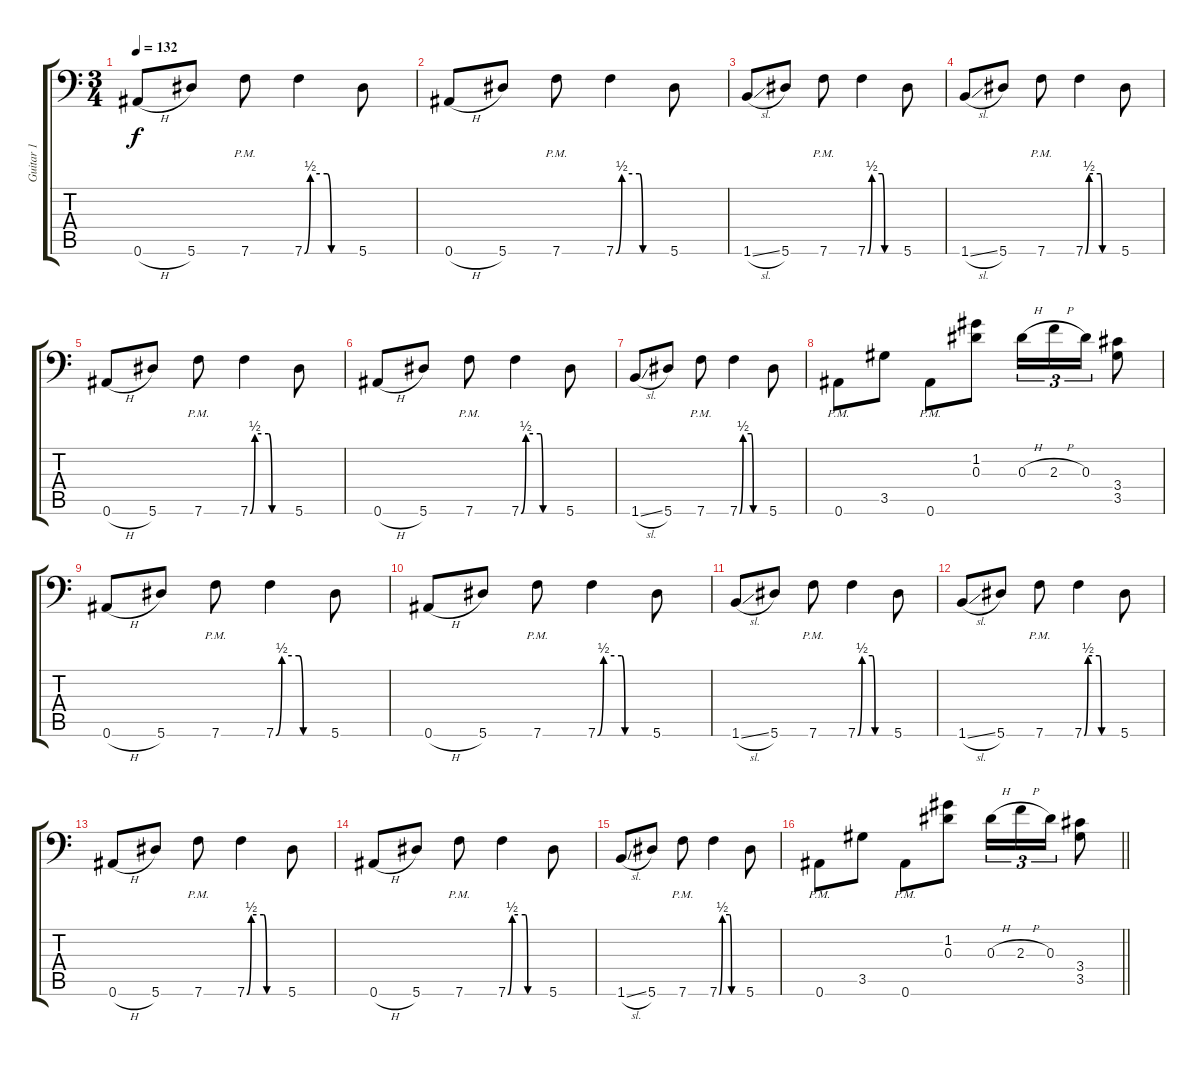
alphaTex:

\track ("Guitar 1" "Guitar 1") {instrument distortionguitar}
\staff {score tabs}
\tuning (C4 G3 Eb3 Bb2 F2 Bb1) {hide}
\ts (3 4)
\tempo 132
\clef f4
\ks c
0.6{h}.8{dy f} 5.6.8 7.6{pm}.8 7.6{be (custom 0 0 7 2 27 2 32 0 60 0)}.4 5.6.8 |
0.6{h}.8 5.6.8 7.6{pm}.8 7.6{be (custom 0 0 7 2 28 2 32 0 60 0)}.4 5.6.8 |
1.6{sl}.8 5.6.8 7.6{pm}.8 7.6{be (custom 0 0 8 2 27 2 32 0 60 0)}.4 5.6.8 |
1.6{sl}.8 5.6.8 7.6{pm}.8 7.6{be (custom 0 0 7 2 28 2 32 0 60 0)}.4 5.6.8 |
0.6{h}.8 5.6.8 7.6{pm}.8 7.6{be (custom 0 0 7 2 27 2 32 0 60 0)}.4 5.6.8 |
0.6{h}.8 5.6.8 7.6{pm}.8 7.6{be (custom 0 0 7 2 28 2 32 0 60 0)}.4 5.6.8 |
1.6{sl}.8 5.6.8 7.6{pm}.8 7.6{be (custom 0 0 8 2 27 2 32 0 60 0)}.4 5.6.8 |
0.6{pm}.8 3.5.8 0.6{pm}.8 (1.2 0.3).8 0.3{h}.16{tu (3 2)} 2.3{h}.16{tu (3 2)} 0.3.16{tu (3 2)} (3.4 3.5).8 |
0.6{h}.8 5.6.8 7.6{pm}.8 7.6{be (custom 0 0 7 2 27 2 32 0 60 0)}.4 5.6.8 |
0.6{h}.8 5.6.8 7.6{pm}.8 7.6{be (custom 0 0 7 2 28 2 32 0 60 0)}.4 5.6.8 |
1.6{sl}.8 5.6.8 7.6{pm}.8 7.6{be (custom 0 0 8 2 27 2 32 0 60 0)}.4 5.6.8 |
1.6{sl}.8 5.6.8 7.6{pm}.8 7.6{be (custom 0 0 7 2 28 2 32 0 60 0)}.4 5.6.8 |
0.6{h}.8 5.6.8 7.6{pm}.8 7.6{be (custom 0 0 7 2 27 2 32 0 60 0)}.4 5.6.8 |
0.6{h}.8 5.6.8 7.6{pm}.8 7.6{be (custom 0 0 7 2 28 2 32 0 60 0)}.4 5.6.8 |
1.6{sl}.8 5.6.8 7.6{pm}.8 7.6{be (custom 0 0 8 2 27 2 32 0 60 0)}.4 5.6.8 |
\barLineRight lightlight
0.6{pm}.8 3.5.8 0.6{pm}.8 (1.2 0.3).8 0.3{h}.16{tu (3 2)} 2.3{h}.16{tu (3 2)} 0.3.16{tu (3 2)} (3.4 3.5).8
